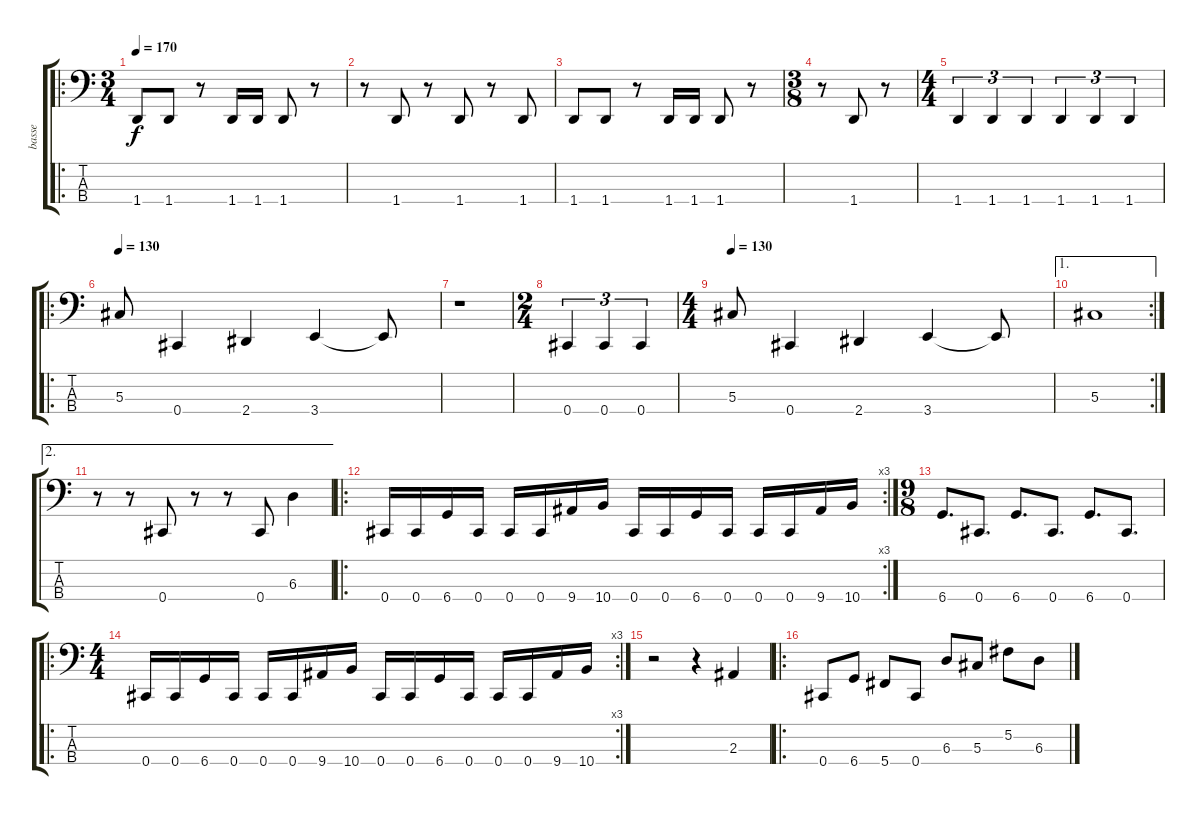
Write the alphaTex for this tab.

\track ("basse" "basse") {instrument electricbassfinger}
\staff {score tabs}
\tuning (Gb2 Db2 Ab1 Db1) {hide}
\ro
\ts (3 4)
\tempo 170
\clef f4
\ks c
1.4.8{dy f} 1.4.8 r.8 1.4.16 1.4.16 1.4.8 r.8 |
r.8 1.4.8 r.8 1.4.8 r.8 1.4.8 |
1.4.8 1.4.8 r.8 1.4.16 1.4.16 1.4.8 r.8 |
\ts (3 8)
r.8 1.4.8 r.8 |
\ts (4 4)
1.4.4{tu (3 2)} 1.4.4{tu (3 2)} 1.4.4{tu (3 2)} 1.4.4{tu (3 2)} 1.4.4{tu (3 2)} 1.4.4{tu (3 2)} |
\ro
\tempo 130
5.3.8 0.4.4 2.4.4 3.4.4 3.4{t}.8 |
r.1 |
\ts (2 4)
0.4.4{tu (3 2)} 0.4.4{tu (3 2)} 0.4.4{tu (3 2)} |
\ts (4 4)
\tempo 130
5.3.8 0.4.4 2.4.4 3.4.4 3.4{t}.8 |
\ae 1
\rc 2
5.3.1 |
\ae 2
r.8 r.8 0.4.8 r.8 r.8 0.4.8 6.3.4 |
\ro
\rc 3
0.4.16 0.4.16 6.4.16 0.4.16 0.4.16 0.4.16 9.4.16 10.4.16 0.4.16 0.4.16 6.4.16 0.4.16 0.4.16 0.4.16 9.4.16 10.4.16 |
\ts (9 8)
6.4.8{d} 0.4.8{d} 6.4.8{d} 0.4.8{d} 6.4.8{d} 0.4.8{d} |
\ro
\rc 3
\ts (4 4)
0.4.16 0.4.16 6.4.16 0.4.16 0.4.16 0.4.16 9.4.16 10.4.16 0.4.16 0.4.16 6.4.16 0.4.16 0.4.16 0.4.16 9.4.16 10.4.16 |
r.2 r.4 2.3.4 |
\ro
0.4.8 6.4.8 5.4.8 0.4.8 6.3.8 5.3.8 5.2.8 6.3.8
